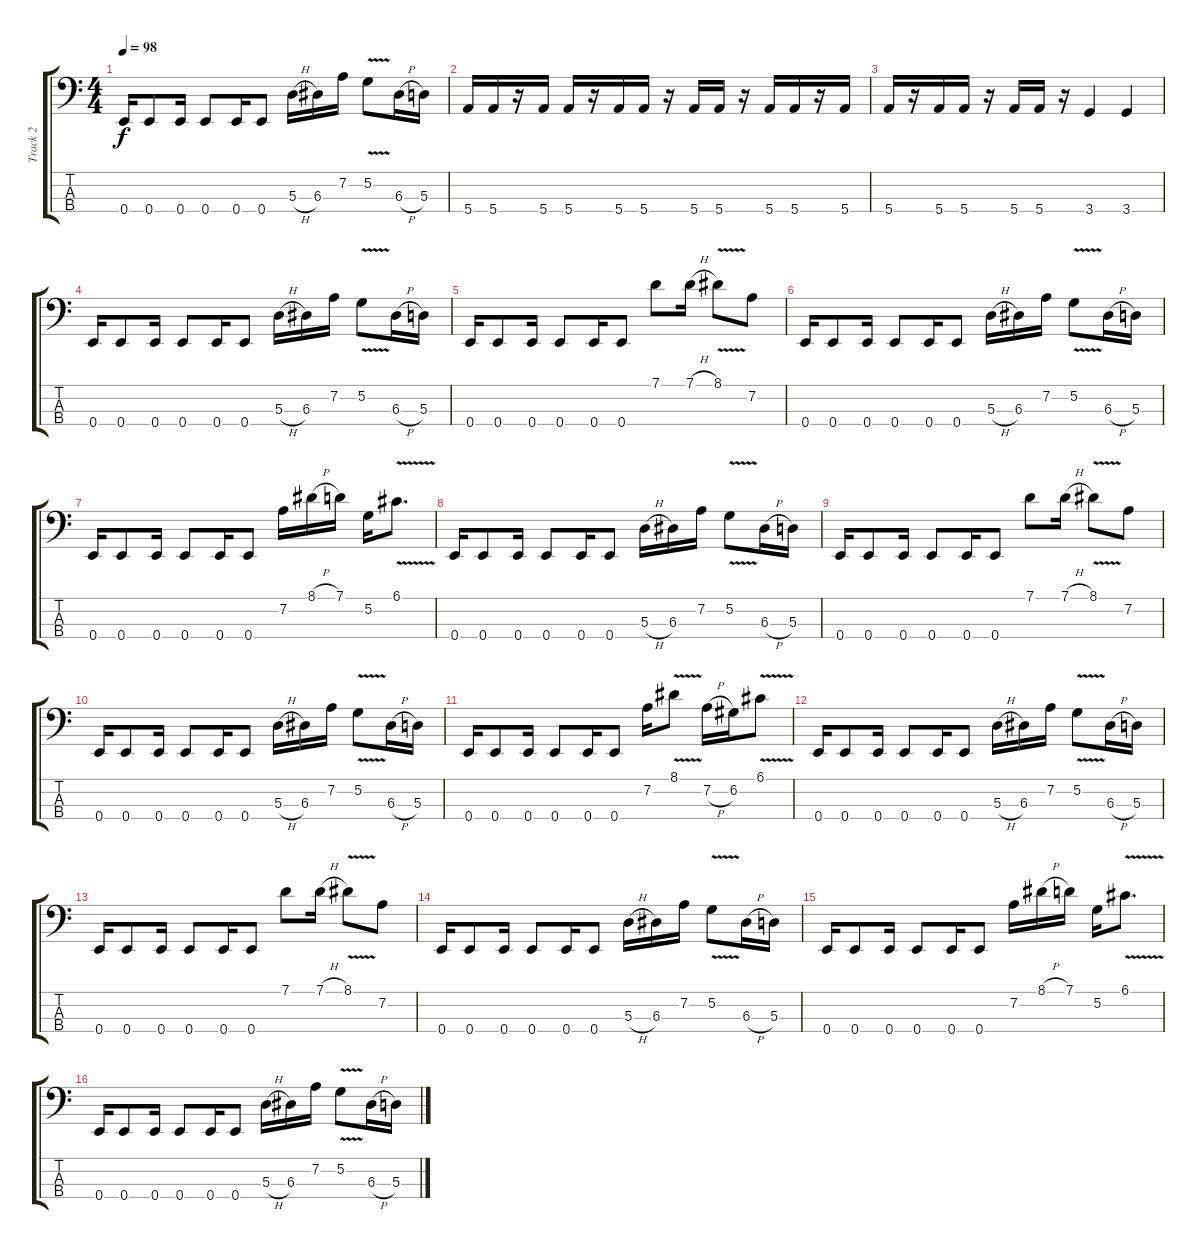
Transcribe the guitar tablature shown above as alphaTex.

\track ("Track 2" "Track 2") {instrument electricbassfinger}
\staff {score tabs}
\tuning (G2 D2 A1 E1) {hide}
\ts (4 4)
\tempo 98
\clef f4
\ks c
0.4.16{dy f} 0.4.8 0.4.16 0.4.8 0.4.16 0.4.8 5.3{h}.16 6.3.16 7.2.16 5.2{v}.8 6.3{h}.16 5.3.16 |
5.4.16 5.4.16 r.16 5.4.16 5.4.16 r.16 5.4.16 5.4.16 r.16 5.4.16 5.4.16 r.16 5.4.16 5.4.16 r.16 5.4.16 |
5.4.16 r.16 5.4.16 5.4.16 r.16 5.4.16 5.4.16 r.16 3.4.4 3.4.4 |
0.4.16 0.4.8 0.4.16 0.4.8 0.4.16 0.4.8 5.3{h}.16 6.3.16 7.2.16 5.2{v}.8 6.3{h}.16 5.3.16 |
0.4.16 0.4.8 0.4.16 0.4.8 0.4.16 0.4.8 7.1.8 7.1{h}.16 8.1{v}.8 7.2.8 |
0.4.16 0.4.8 0.4.16 0.4.8 0.4.16 0.4.8 5.3{h}.16 6.3.16 7.2.16 5.2{v}.8 6.3{h}.16 5.3.16 |
0.4.16 0.4.8 0.4.16 0.4.8 0.4.16 0.4.8 7.2.16 8.1{h}.16 7.1.16 5.2.16 6.1{v}.8{d} |
0.4.16 0.4.8 0.4.16 0.4.8 0.4.16 0.4.8 5.3{h}.16 6.3.16 7.2.16 5.2{v}.8 6.3{h}.16 5.3.16 |
0.4.16 0.4.8 0.4.16 0.4.8 0.4.16 0.4.8 7.1.8 7.1{h}.16 8.1{v}.8 7.2.8 |
0.4.16 0.4.8 0.4.16 0.4.8 0.4.16 0.4.8 5.3{h}.16 6.3.16 7.2.16 5.2{v}.8 6.3{h}.16 5.3.16 |
0.4.16 0.4.8 0.4.16 0.4.8 0.4.16 0.4.8 7.2.16 8.1{v}.8 7.2{h}.16 6.2.16 6.1{v}.8 |
0.4.16 0.4.8 0.4.16 0.4.8 0.4.16 0.4.8 5.3{h}.16 6.3.16 7.2.16 5.2{v}.8 6.3{h}.16 5.3.16 |
0.4.16 0.4.8 0.4.16 0.4.8 0.4.16 0.4.8 7.1.8 7.1{h}.16 8.1{v}.8 7.2.8 |
0.4.16 0.4.8 0.4.16 0.4.8 0.4.16 0.4.8 5.3{h}.16 6.3.16 7.2.16 5.2{v}.8 6.3{h}.16 5.3.16 |
0.4.16 0.4.8 0.4.16 0.4.8 0.4.16 0.4.8 7.2.16 8.1{h}.16 7.1.16 5.2.16 6.1{v}.8{d} |
0.4.16 0.4.8 0.4.16 0.4.8 0.4.16 0.4.8 5.3{h}.16 6.3.16 7.2.16 5.2{v}.8 6.3{h}.16 5.3.16
